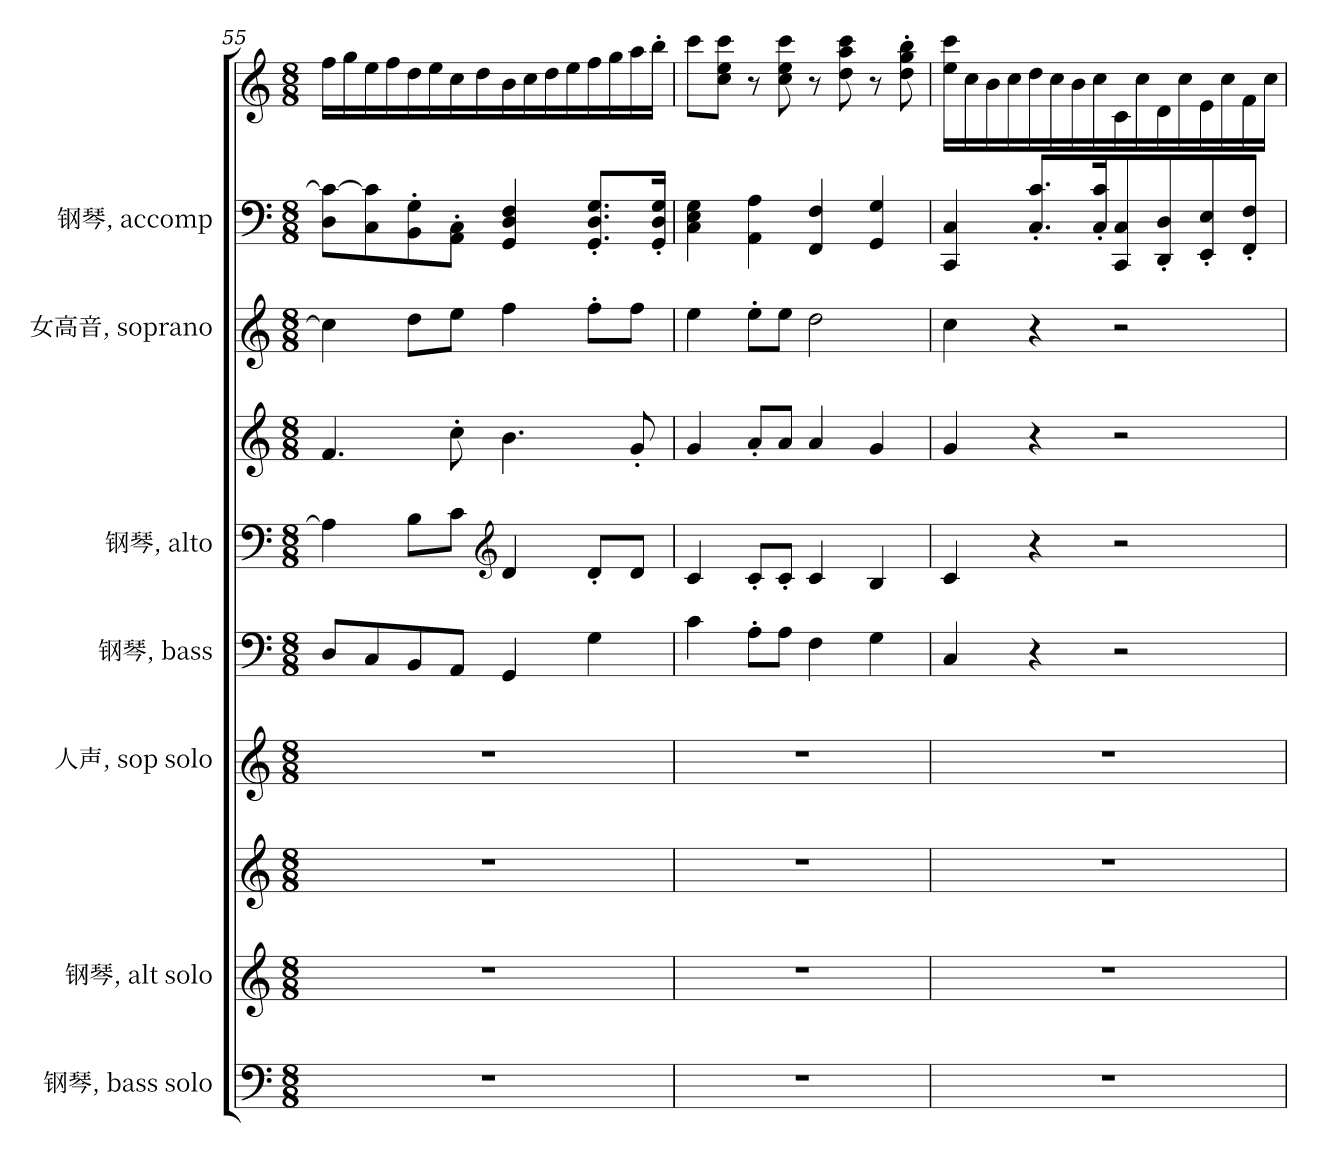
**kern	**kern	**kern	**kern	**kern	**kern	**kern	**kern	**kern	**kern
*part7	*part6	*part6	*part5	*part4	*part3	*part3	*part2	*part1	*part1
*staff10	*staff9	*staff8	*staff7	*staff6	*staff5	*staff4	*staff3	*staff2	*staff1
*I"钢琴, bass solo	*I"钢琴, alt solo	*	*I"人声, sop solo	*I"钢琴, bass	*I"钢琴, alto	*	*I"女高音, soprano	*I"钢琴, accomp	*
*	*	*	*	*	*	*	*I'S.	*	*
*clefF4	*clefG2	*clefG2	*clefG2	*clefF4	*clefF4	*clefG2	*clefG2	*clefF4	*clefG2
*k[]	*k[]	*k[]	*k[]	*k[]	*k[]	*k[]	*k[]	*k[]	*k[]
*M8/8	*M8/8	*M8/8	*M8/8	*M8/8	*M8/8	*M8/8	*M8/8	*M8/8	*M8/8
=55	=55	=55	=55	=55	=55	=55	=55	=55	=55
1r	1r	1r	1r	8D/L	4A\]	4.f/	4cc\]	8D\ 8c\_L	16ff\LL
.	.	.	.	.	.	.	.	.	16gg\
.	.	.	.	8C/	.	.	.	8C\ 8c\]	16ee\
.	.	.	.	.	.	.	.	.	16ff\
.	.	.	.	8BB/	8B\L	.	8dd\L	8BB\' 8G\'	16dd\
.	.	.	.	.	.	.	.	.	16ee\
.	.	.	.	8AA/J	8c\J	8cc'\	8ee\J	8AA\' 8C\'J	16cc\
.	.	.	.	.	.	.	.	.	16dd\
*	*	*	*	*	*clefG2	*	*	*	*
.	.	.	.	4GG/	4d/	4.b\	4ff\	4GG/ 4D/ 4F/	16b\
.	.	.	.	.	.	.	.	.	16cc\
.	.	.	.	.	.	.	.	.	16dd\
.	.	.	.	.	.	.	.	.	16ee\
.	.	.	.	4G\	8d'/L	.	8ff'\L	8.GG/' 8.D/' 8.G/'L	16ff\
.	.	.	.	.	.	.	.	.	16gg\
.	.	.	.	.	8d/J	8g'/	8ff\J	.	16aa\
.	.	.	.	.	.	.	.	16GG/' 16D/' 16G/'Jk	16bb'\JJ
!!LO:PB:g=z
=56	=56	=56	=56	=56	=56	=56	=56	=56	=56
1r	1r	1r	1r	4c\	4c/	4g/	4ee\	4C\ 4E\ 4G\	8ccc\L
.	.	.	.	.	.	.	.	.	8cc\ 8ee\ 8ccc\J
.	.	.	.	8A'\L	8c'/L	8a'/L	8ee'\L	4AA\ 4A\	8r
.	.	.	.	8A\J	8c'/J	8a/J	8ee\J	.	8cc\ 8ee\ 8ccc\
.	.	.	.	4F\	4c/	4a/	2dd\	4FF/ 4F/	8r
.	.	.	.	.	.	.	.	.	8dd\ 8aa\ 8ccc\
.	.	.	.	4G\	4B/	4g/	.	4GG/ 4G/	8r
.	.	.	.	.	.	.	.	.	8dd\' 8gg\' 8bb\'
=57	=57	=57	=57	=57	=57	=57	=57	=57	=57
1r	1r	1r	1r	4C/	4c/	4g/	4cc\	4CC/ 4C/	16ee\ 16ccc\LL
.	.	.	.	.	.	.	.	.	16cc\
.	.	.	.	.	.	.	.	.	16b\
.	.	.	.	.	.	.	.	.	16cc\
.	.	.	.	4r	4r	4r	4r	8.C/' 8.c/'L	16dd\
.	.	.	.	.	.	.	.	.	16cc\
.	.	.	.	.	.	.	.	.	16b\
.	.	.	.	.	.	.	.	16C/' 16c/'K	16cc\
.	.	.	.	2r	2r	2r	2r	8CC/ 8C/	16c\
.	.	.	.	.	.	.	.	.	16cc\
.	.	.	.	.	.	.	.	8DD/' 8D/'	16d\
.	.	.	.	.	.	.	.	.	16cc\
.	.	.	.	.	.	.	.	8EE/' 8E/'	16e\
.	.	.	.	.	.	.	.	.	16cc\
.	.	.	.	.	.	.	.	8FF/' 8F/'J	16f\
.	.	.	.	.	.	.	.	.	16cc\JJ
=	=	=	=	=	=	=	=	=	=
*-	*-	*-	*-	*-	*-	*-	*-	*-	*-
